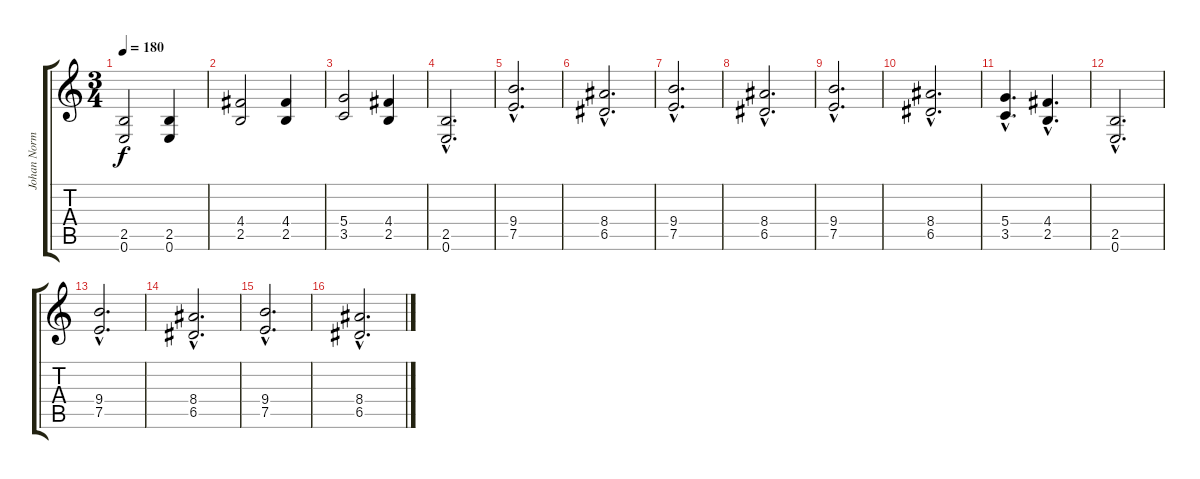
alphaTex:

\track ("Johan Norman (RYTHYM)" "Johan Norm") {instrument distortionguitar}
\staff {score tabs}
\tuning (E4 B3 G3 D3 A2 E2) {hide}
\ts (3 4)
\tempo 180
\clef g2
\ks c
(2.5 0.6).2{dy f} (2.5 0.6).4 |
(4.4 2.5).2 (4.4 2.5).4 |
(5.4 3.5).2 (4.4 2.5).4 |
(2.5{hac} 0.6{hac}).2{d} |
(9.4{hac} 7.5{hac}).2{d} |
(8.4{hac} 6.5{hac}).2{d} |
(9.4{hac} 7.5{hac}).2{d} |
(8.4{hac} 6.5{hac}).2{d} |
(9.4{hac} 7.5{hac}).2{d} |
(8.4{hac} 6.5{hac}).2{d} |
(5.4{hac} 3.5{hac}).4{d} (4.4{hac} 2.5{hac}).4{d} |
(2.5{hac} 0.6{hac}).2{d} |
(9.4{hac} 7.5{hac}).2{d} |
(8.4{hac} 6.5{hac}).2{d} |
(9.4{hac} 7.5{hac}).2{d} |
(8.4{hac} 6.5{hac}).2{d}
